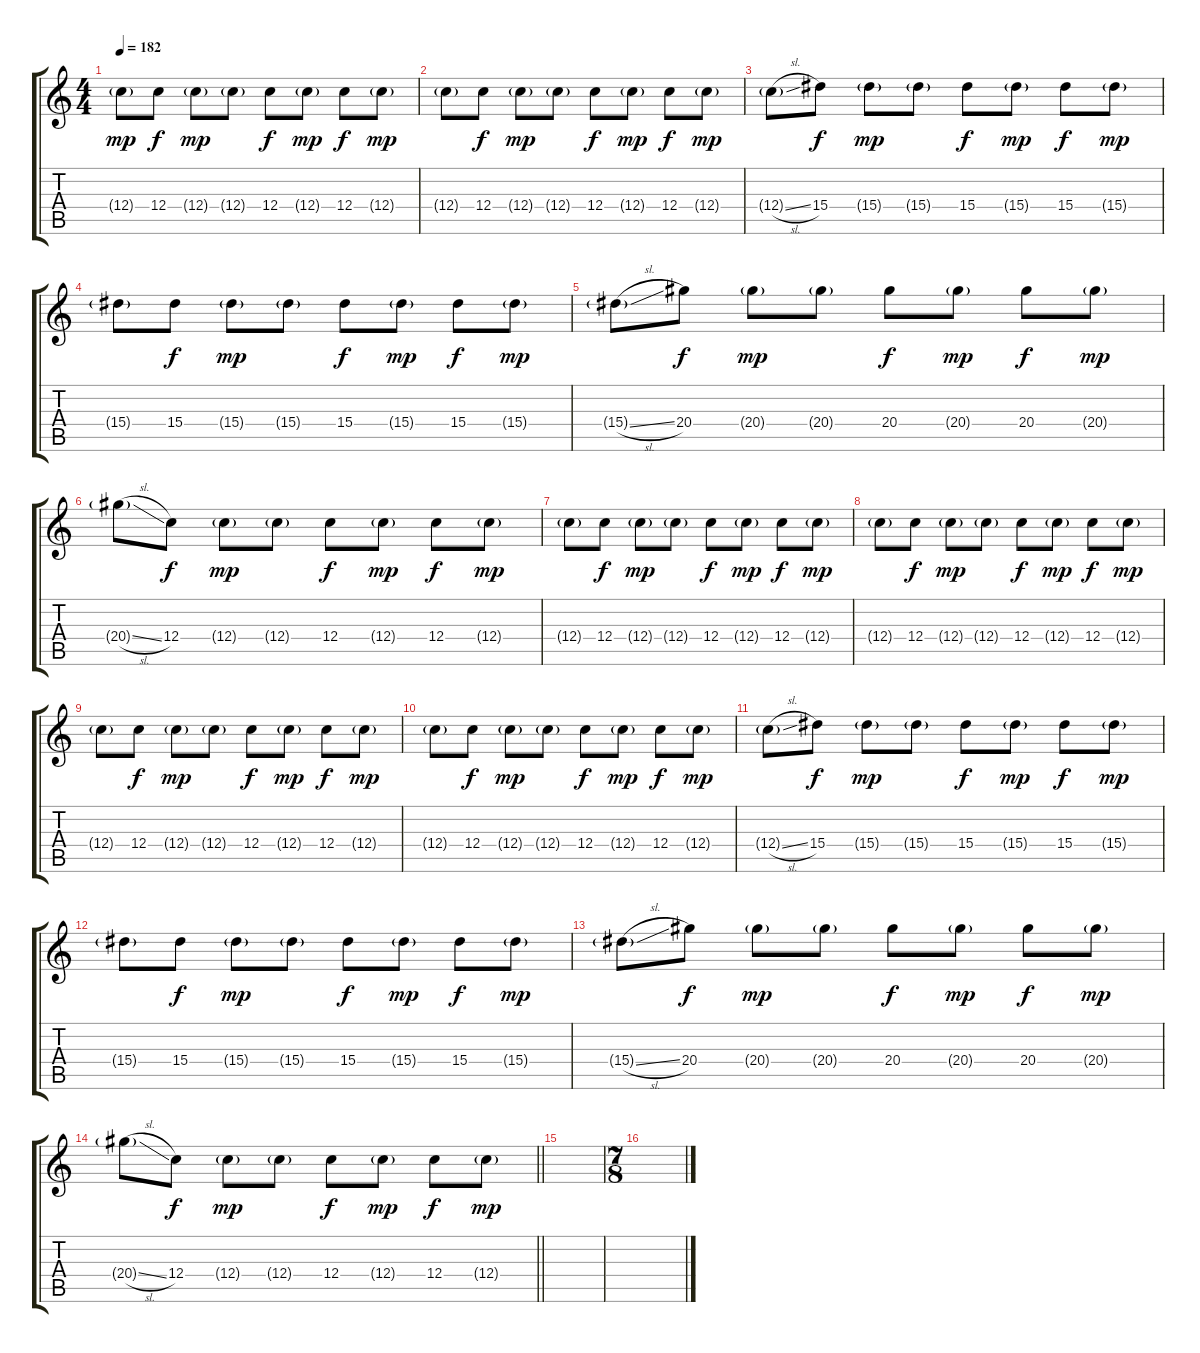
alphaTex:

\track "" {instrument distortionguitar}
\staff {score tabs}
\tuning (D4 A3 F3 C3 G2 C2) {hide}
\ts (4 4)
\tempo 182
\clef g2
\ks c
12.4{g}.8{dy mp} 12.4.8{dy f} 12.4{g}.8{dy mp} 12.4{g}.8 12.4.8{dy f} 12.4{g}.8{dy mp} 12.4.8{dy f} 12.4{g}.8{dy mp} |
12.4{g}.8 12.4.8{dy f} 12.4{g}.8{dy mp} 12.4{g}.8 12.4.8{dy f} 12.4{g}.8{dy mp} 12.4.8{dy f} 12.4{g}.8{dy mp} |
12.4{sl g}.8 15.4.8{dy f} 15.4{g}.8{dy mp} 15.4{g}.8 15.4.8{dy f} 15.4{g}.8{dy mp} 15.4.8{dy f} 15.4{g}.8{dy mp} |
15.4{g}.8 15.4.8{dy f} 15.4{g}.8{dy mp} 15.4{g}.8 15.4.8{dy f} 15.4{g}.8{dy mp} 15.4.8{dy f} 15.4{g}.8{dy mp} |
15.4{sl g}.8 20.4.8{dy f} 20.4{g}.8{dy mp} 20.4{g}.8 20.4.8{dy f} 20.4{g}.8{dy mp} 20.4.8{dy f} 20.4{g}.8{dy mp} |
20.4{sl g}.8 12.4.8{dy f} 12.4{g}.8{dy mp} 12.4{g}.8 12.4.8{dy f} 12.4{g}.8{dy mp} 12.4.8{dy f} 12.4{g}.8{dy mp} |
12.4{g}.8 12.4.8{dy f} 12.4{g}.8{dy mp} 12.4{g}.8 12.4.8{dy f} 12.4{g}.8{dy mp} 12.4.8{dy f} 12.4{g}.8{dy mp} |
12.4{g}.8 12.4.8{dy f} 12.4{g}.8{dy mp} 12.4{g}.8 12.4.8{dy f} 12.4{g}.8{dy mp} 12.4.8{dy f} 12.4{g}.8{dy mp} |
12.4{g}.8 12.4.8{dy f} 12.4{g}.8{dy mp} 12.4{g}.8 12.4.8{dy f} 12.4{g}.8{dy mp} 12.4.8{dy f} 12.4{g}.8{dy mp} |
12.4{g}.8 12.4.8{dy f} 12.4{g}.8{dy mp} 12.4{g}.8 12.4.8{dy f} 12.4{g}.8{dy mp} 12.4.8{dy f} 12.4{g}.8{dy mp} |
12.4{sl g}.8 15.4.8{dy f} 15.4{g}.8{dy mp} 15.4{g}.8 15.4.8{dy f} 15.4{g}.8{dy mp} 15.4.8{dy f} 15.4{g}.8{dy mp} |
15.4{g}.8 15.4.8{dy f} 15.4{g}.8{dy mp} 15.4{g}.8 15.4.8{dy f} 15.4{g}.8{dy mp} 15.4.8{dy f} 15.4{g}.8{dy mp} |
15.4{sl g}.8 20.4.8{dy f} 20.4{g}.8{dy mp} 20.4{g}.8 20.4.8{dy f} 20.4{g}.8{dy mp} 20.4.8{dy f} 20.4{g}.8{dy mp} |
\barLineRight lightlight
20.4{sl g}.8 12.4.8{dy f} 12.4{g}.8{dy mp} 12.4{g}.8 12.4.8{dy f} 12.4{g}.8{dy mp} 12.4.8{dy f} 12.4{g}.8{dy mp} |
|
\ts (7 8)
